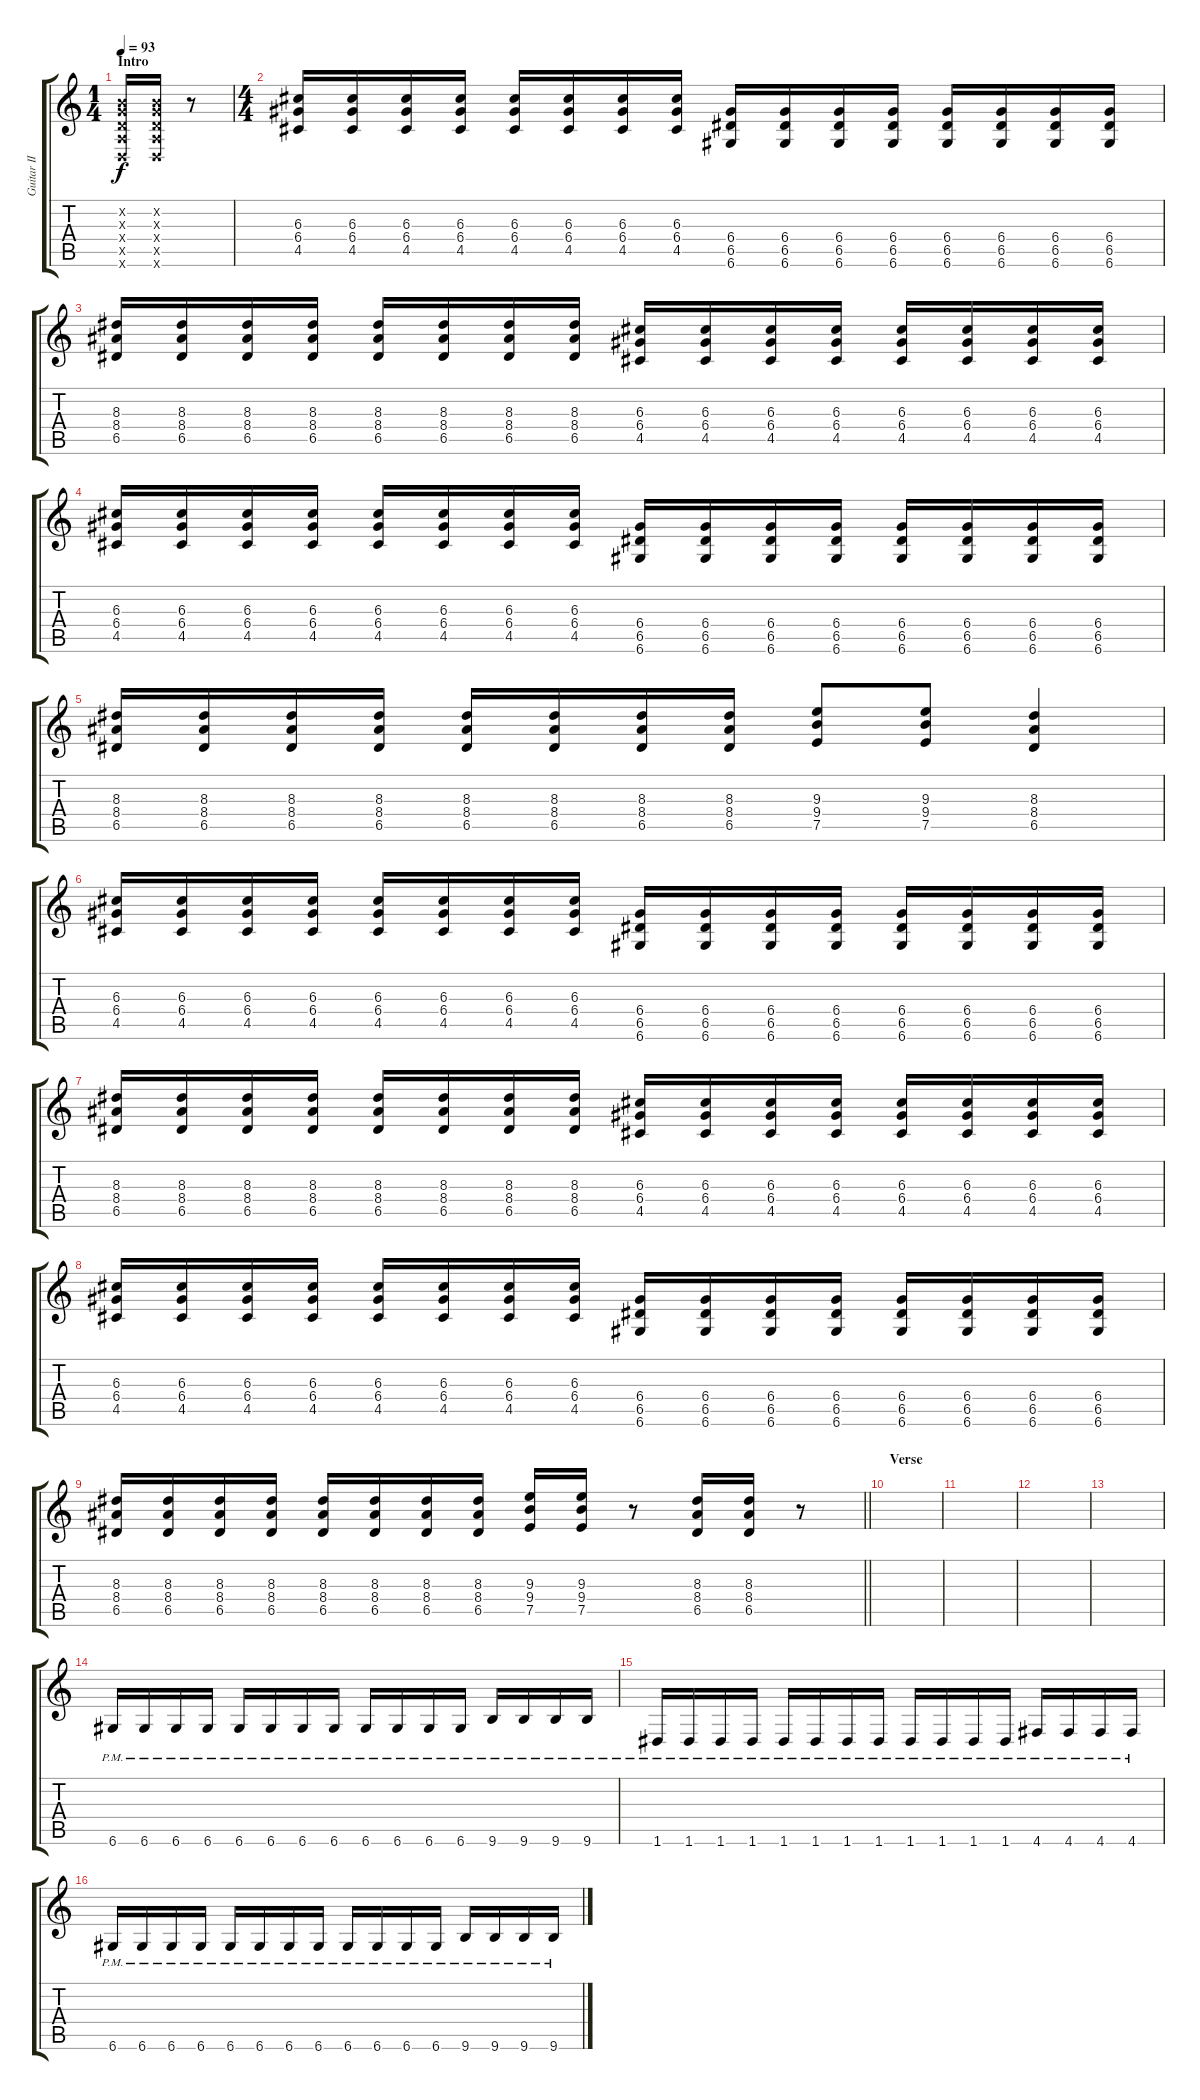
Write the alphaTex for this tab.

\track ("Guitar II" "Guitar II") {instrument overdrivenguitar}
\staff {score tabs}
\tuning (E4 B3 G3 D3 A2 D2) {hide}
\ts (1 4)
\section ("" "Intro")
\tempo 93
\clef g2
\ks c
(0.2{x} 0.3{x} 0.4{x} 0.5{x} 0.6{x}).16{dy f instrument overdrivenguitar} (0.2{x} 0.3{x} 0.4{x} 0.5{x} 0.6{x}).16 r.8 |
\ts (4 4)
(6.3 6.4 4.5).16 (6.3 6.4 4.5).16 (6.3 6.4 4.5).16 (6.3 6.4 4.5).16 (6.3 6.4 4.5).16 (6.3 6.4 4.5).16 (6.3 6.4 4.5).16 (6.3 6.4 4.5).16 (6.4 6.5 6.6).16 (6.4 6.5 6.6).16 (6.4 6.5 6.6).16 (6.4 6.5 6.6).16 (6.4 6.5 6.6).16 (6.4 6.5 6.6).16 (6.4 6.5 6.6).16 (6.4 6.5 6.6).16 |
(8.3 8.4 6.5).16 (8.3 8.4 6.5).16 (8.3 8.4 6.5).16 (8.3 8.4 6.5).16 (8.3 8.4 6.5).16 (8.3 8.4 6.5).16 (8.3 8.4 6.5).16 (8.3 8.4 6.5).16 (6.3 6.4 4.5).16 (6.3 6.4 4.5).16 (6.3 6.4 4.5).16 (6.3 6.4 4.5).16 (6.3 6.4 4.5).16 (6.3 6.4 4.5).16 (6.3 6.4 4.5).16 (6.3 6.4 4.5).16 |
(6.3 6.4 4.5).16 (6.3 6.4 4.5).16 (6.3 6.4 4.5).16 (6.3 6.4 4.5).16 (6.3 6.4 4.5).16 (6.3 6.4 4.5).16 (6.3 6.4 4.5).16 (6.3 6.4 4.5).16 (6.4 6.5 6.6).16 (6.4 6.5 6.6).16 (6.4 6.5 6.6).16 (6.4 6.5 6.6).16 (6.4 6.5 6.6).16 (6.4 6.5 6.6).16 (6.4 6.5 6.6).16 (6.4 6.5 6.6).16 |
(8.3 8.4 6.5).16 (8.3 8.4 6.5).16 (8.3 8.4 6.5).16 (8.3 8.4 6.5).16 (8.3 8.4 6.5).16 (8.3 8.4 6.5).16 (8.3 8.4 6.5).16 (8.3 8.4 6.5).16 (9.3 9.4 7.5).8 (9.3 9.4 7.5).8 (8.3 8.4 6.5).4 |
(6.3 6.4 4.5).16 (6.3 6.4 4.5).16 (6.3 6.4 4.5).16 (6.3 6.4 4.5).16 (6.3 6.4 4.5).16 (6.3 6.4 4.5).16 (6.3 6.4 4.5).16 (6.3 6.4 4.5).16 (6.4 6.5 6.6).16 (6.4 6.5 6.6).16 (6.4 6.5 6.6).16 (6.4 6.5 6.6).16 (6.4 6.5 6.6).16 (6.4 6.5 6.6).16 (6.4 6.5 6.6).16 (6.4 6.5 6.6).16 |
(8.3 8.4 6.5).16 (8.3 8.4 6.5).16 (8.3 8.4 6.5).16 (8.3 8.4 6.5).16 (8.3 8.4 6.5).16 (8.3 8.4 6.5).16 (8.3 8.4 6.5).16 (8.3 8.4 6.5).16 (6.3 6.4 4.5).16 (6.3 6.4 4.5).16 (6.3 6.4 4.5).16 (6.3 6.4 4.5).16 (6.3 6.4 4.5).16 (6.3 6.4 4.5).16 (6.3 6.4 4.5).16 (6.3 6.4 4.5).16 |
(6.3 6.4 4.5).16 (6.3 6.4 4.5).16 (6.3 6.4 4.5).16 (6.3 6.4 4.5).16 (6.3 6.4 4.5).16 (6.3 6.4 4.5).16 (6.3 6.4 4.5).16 (6.3 6.4 4.5).16 (6.4 6.5 6.6).16 (6.4 6.5 6.6).16 (6.4 6.5 6.6).16 (6.4 6.5 6.6).16 (6.4 6.5 6.6).16 (6.4 6.5 6.6).16 (6.4 6.5 6.6).16 (6.4 6.5 6.6).16 |
\barLineRight lightlight
(8.3 8.4 6.5).16 (8.3 8.4 6.5).16 (8.3 8.4 6.5).16 (8.3 8.4 6.5).16 (8.3 8.4 6.5).16 (8.3 8.4 6.5).16 (8.3 8.4 6.5).16 (8.3 8.4 6.5).16 (9.3 9.4 7.5).16 (9.3 9.4 7.5).16 r.8 (8.3 8.4 6.5).16 (8.3 8.4 6.5).16 r.8 |
\section ("" "Verse")
|
|
|
|
6.6{pm}.16 6.6{pm}.16 6.6{pm}.16 6.6{pm}.16 6.6{pm}.16 6.6{pm}.16 6.6{pm}.16 6.6{pm}.16 6.6{pm}.16 6.6{pm}.16 6.6{pm}.16 6.6{pm}.16 9.6{pm}.16 9.6{pm}.16 9.6{pm}.16 9.6{pm}.16 |
1.6{pm}.16 1.6{pm}.16 1.6{pm}.16 1.6{pm}.16 1.6{pm}.16 1.6{pm}.16 1.6{pm}.16 1.6{pm}.16 1.6{pm}.16 1.6{pm}.16 1.6{pm}.16 1.6{pm}.16 4.6{pm}.16 4.6{pm}.16 4.6{pm}.16 4.6{pm}.16 |
6.6{pm}.16 6.6{pm}.16 6.6{pm}.16 6.6{pm}.16 6.6{pm}.16 6.6{pm}.16 6.6{pm}.16 6.6{pm}.16 6.6{pm}.16 6.6{pm}.16 6.6{pm}.16 6.6{pm}.16 9.6{pm}.16 9.6{pm}.16 9.6{pm}.16 9.6{pm}.16
